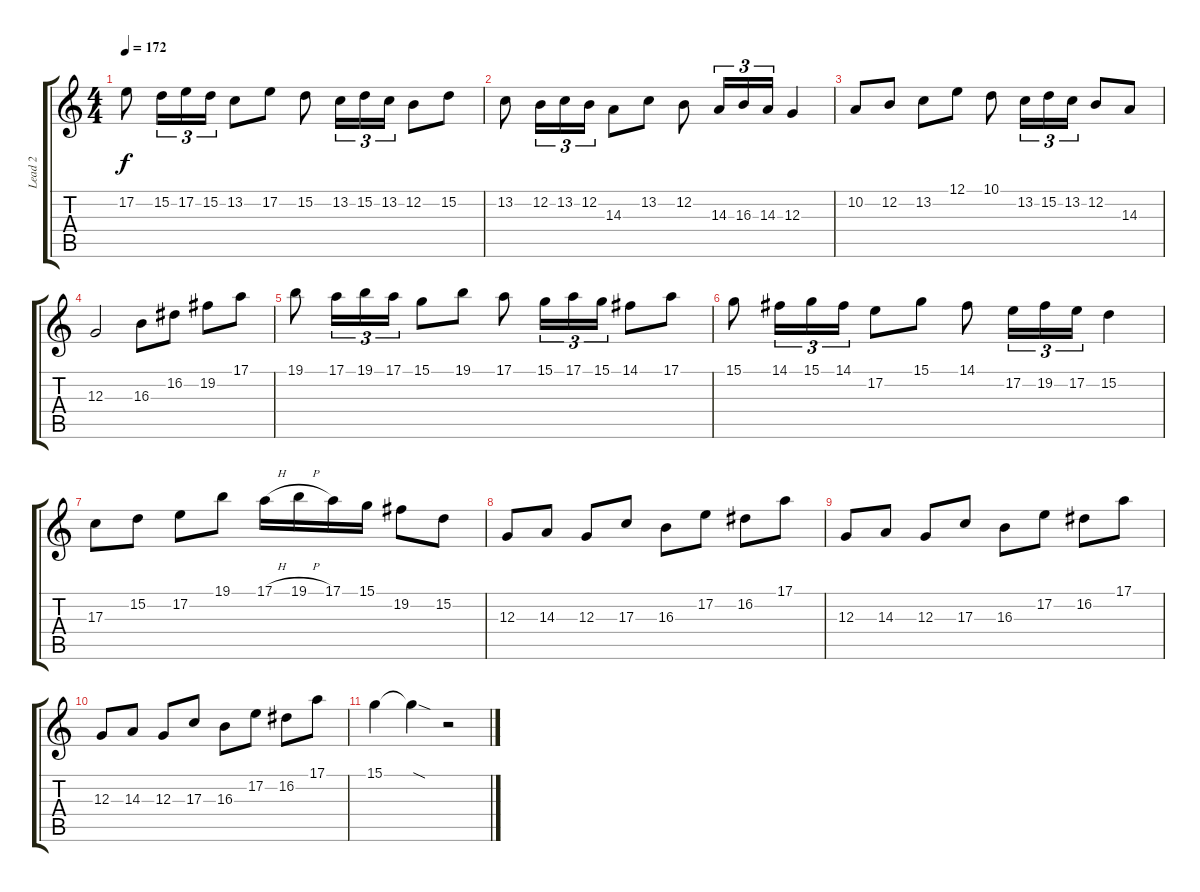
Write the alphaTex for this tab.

\track ("Lead 2" "Lead 2") {instrument acousticgrandpiano}
\staff {score tabs}
\tuning (E4 B3 G3 D3 A2 E2) {hide}
\ts (4 4)
\tempo 172
\clef g2
\ks c
17.2.8{dy f} 15.2.16{tu (3 2)} 17.2.16{tu (3 2)} 15.2.16{tu (3 2)} 13.2.8 17.2.8 15.2.8 13.2.16{tu (3 2)} 15.2.16{tu (3 2)} 13.2.16{tu (3 2)} 12.2.8 15.2.8 |
13.2.8 12.2.16{tu (3 2)} 13.2.16{tu (3 2)} 12.2.16{tu (3 2)} 14.3.8 13.2.8 12.2.8 14.3.16{tu (3 2)} 16.3.16{tu (3 2)} 14.3.16{tu (3 2)} 12.3.4 |
10.2.8 12.2.8 13.2.8 12.1.8 10.1.8 13.2.16{tu (3 2)} 15.2.16{tu (3 2)} 13.2.16{tu (3 2)} 12.2.8 14.3.8 |
12.3.2 16.3.8 16.2.8 19.2.8 17.1.8 |
19.1.8 17.1.16{tu (3 2)} 19.1.16{tu (3 2)} 17.1.16{tu (3 2)} 15.1.8 19.1.8 17.1.8 15.1.16{tu (3 2)} 17.1.16{tu (3 2)} 15.1.16{tu (3 2)} 14.1.8 17.1.8 |
15.1.8 14.1.16{tu (3 2)} 15.1.16{tu (3 2)} 14.1.16{tu (3 2)} 17.2.8 15.1.8 14.1.8 17.2.16{tu (3 2)} 19.2.16{tu (3 2)} 17.2.16{tu (3 2)} 15.2.4 |
17.3.8 15.2.8 17.2.8 19.1.8 17.1{h}.16 19.1{h}.16 17.1.16 15.1.16 19.2.8 15.2.8 |
12.3.8 14.3.8 12.3.8 17.3.8 16.3.8 17.2.8 16.2.8 17.1.8 |
12.3.8 14.3.8 12.3.8 17.3.8 16.3.8 17.2.8 16.2.8 17.1.8 |
12.3.8 14.3.8 12.3.8 17.3.8 16.3.8 17.2.8 16.2.8 17.1.8 |
15.1.4 15.1{sod t}.4 r.2
